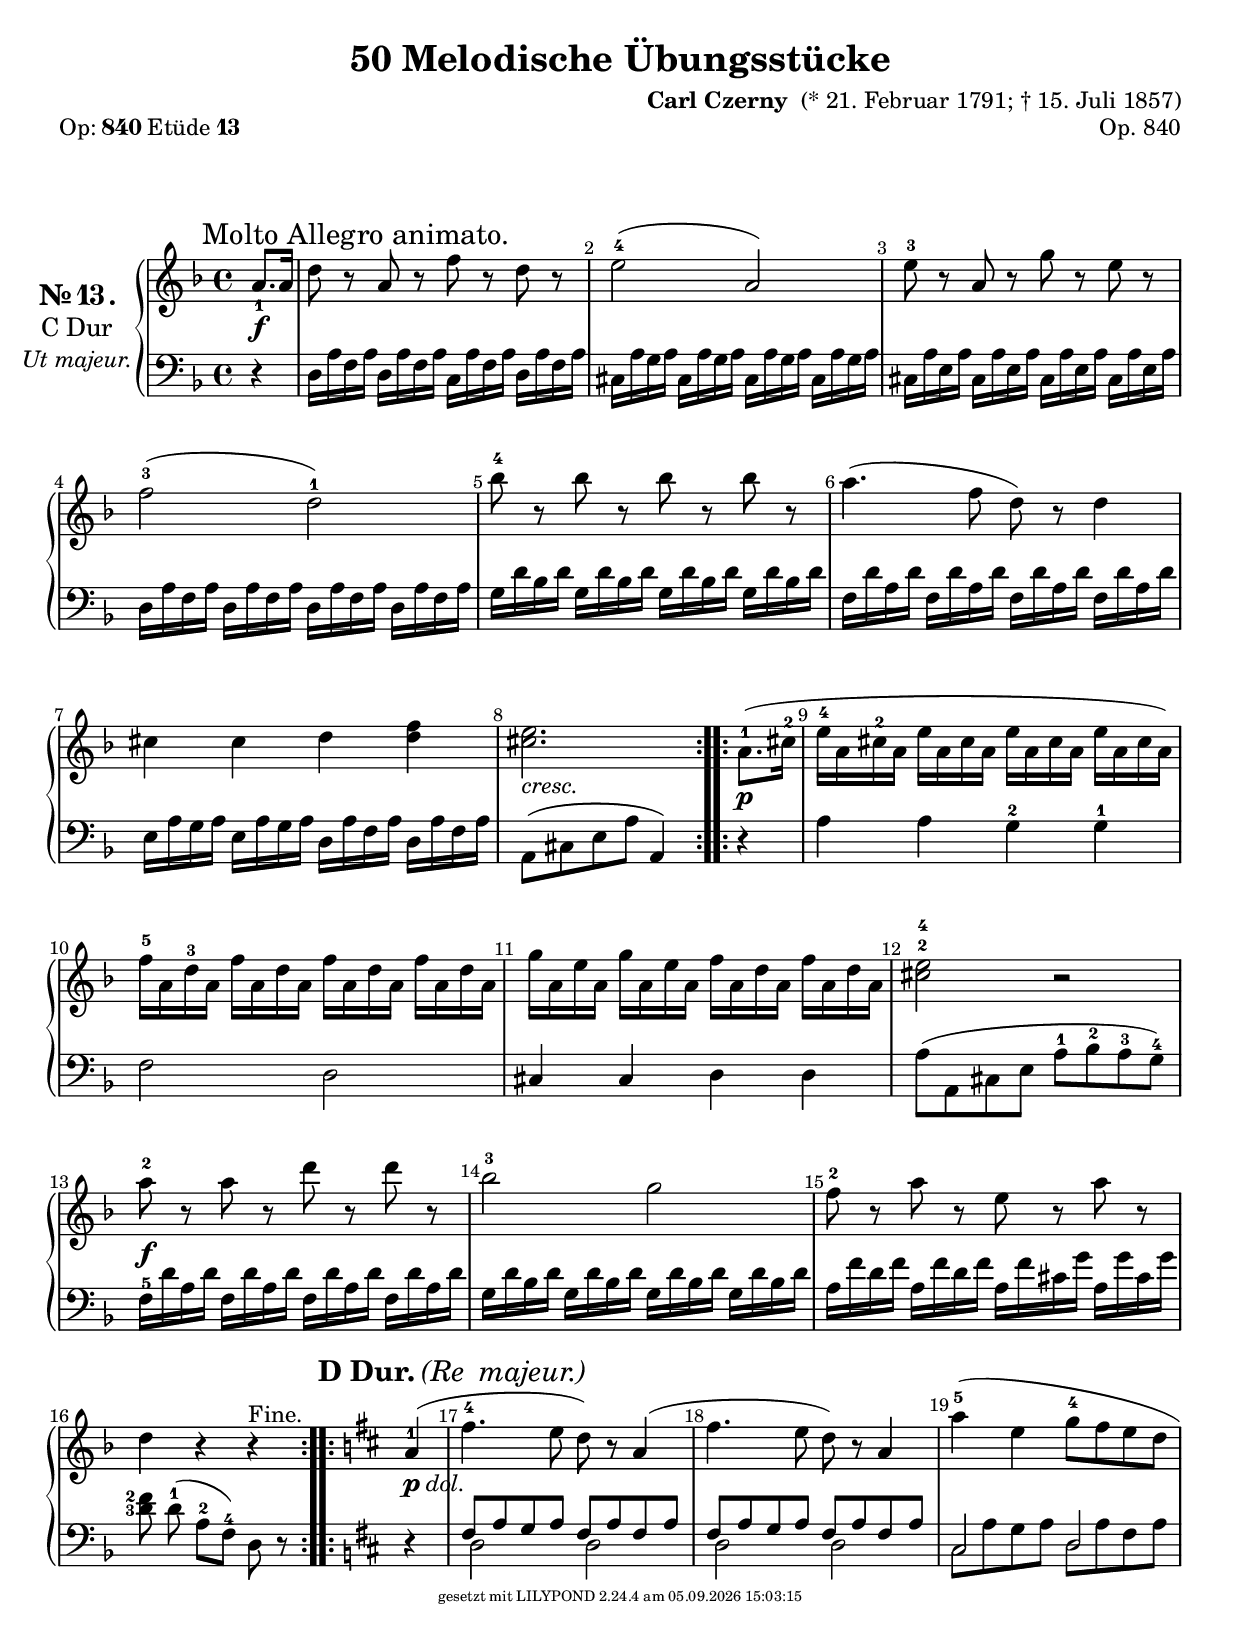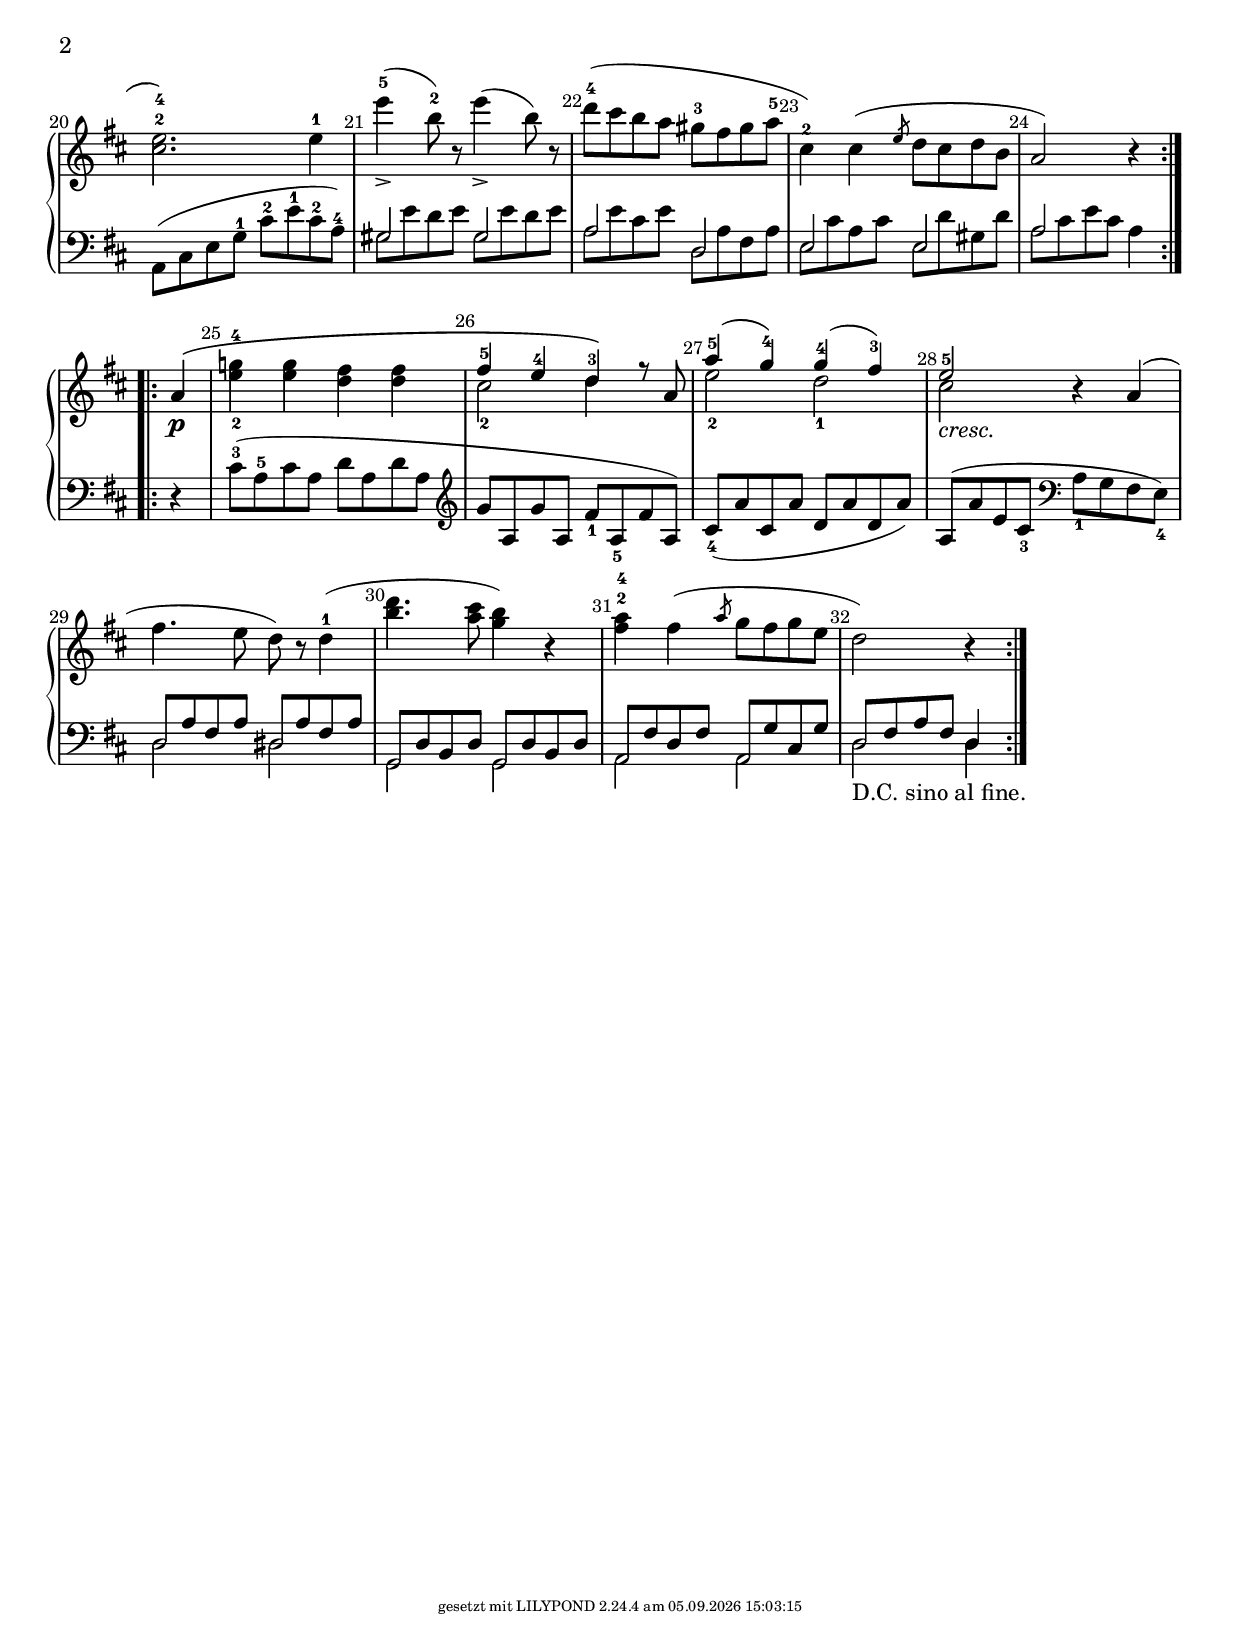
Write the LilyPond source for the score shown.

\version "2.19.37"

\language "deutsch"

\include "Papier+Layout.ly"
\version "2.19.32"

%% http://lsr.dsi.unimi.it/LSR/Item?id=654
%% http://lsr.di.unimi.it//LSR/Item?id=654
%% see also http://lilypond.org/doc/v2.18/Documentation/notation/short-repeats

%%%%%%%%%%%%%%%%%%%%%%%%%%%%%%%%%%%%%%%%%%%%%%%%%%%%%%%%%%%%%%%%%%%%%%%%%%%%%%%%%%%%%%%%%%
% LSR workaround:

%%%%%%%%%%%%%%%%%%%%%%%%%%%%%%%%%%%%%%%%%%%%%%%%%%%%%%%%%%%%%%%%%%%%%%%%%%%%%%%%%%%%%%%%%%

%% version 2013/05/11
%% for lilypond 2.18 or higher
%% last changes : - \changePitch : a single s as the last event of newnotes parameter
%%                   will give you the ending rests of the pattern (if there), and two s
%%                   also the beginning ones. If pattern ends with a note, a single
%%                   ending s will have no effects.
%%                - Is now \language independant (no more #{ c #})
%%                - new algorithm for make-notes-list, change-pitch
%%                  and has-notes? (shorter and safer)
%%
%%%%%%%%%%%%%%%%%%%%%%%%% some utility functions %%%%%%%%%%%%%%%%%%%%%

#(define (name-of music)
 (ly:music-property music 'name))

#(define (has-notes? music)
"Return true if there is at least one note in `music, false otherwise."
 (or (eq? (name-of music) 'NoteEvent)
     (let ((e (ly:music-property music 'element)))
        (and (ly:music? e)
             (has-notes? e)))
     (let loop ((es (ly:music-property music 'elements)))
        (and (pair? es)
             (or (has-notes? (car es))
                 (loop (cdr es)))))))

%% An EventChord is sometimes used as a wrapper in Lilypond, so we have to check
%% if a chord is a standard chord with notes. We could have used has-notes? but
%% this version is perhaps more efficient.
%% Optional events name like 'RestEvent can be included.
#(define (note-or-chord? music . otherEvent)
"Is music a note or a chord with notes ?"
(let ((name (name-of music)))
 (or (memq name (cons 'NoteEvent otherEvent))
     (and (eq? name 'EventChord)  ; have this chord at least one note ?
          (let loop ((es (ly:music-property music 'elements)))
             (and (pair? es)
                  (or (eq? (name-of (car es)) 'NoteEvent)
                      (loop (cdr es)))))))))

#(define (expand-q-chords music); for q chords : see chord-repetition-init.ly
(expand-repeat-chords! (list 'rhythmic-event) music))

#(define (clean-music mus)
"Try to reduce the number of sequential music"
(let ((name (ly:music-property mus 'name)))
  (cond
    ((eq? name 'SequentialMusic)
       (ly:music-set-property! mus 'elements (fold-right
          (lambda (evt prev-list)
            (if (eq? (name-of evt) 'SequentialMusic)
              (append (ly:music-property (clean-music evt) 'elements) prev-list)
              (cons (clean-music evt) prev-list)))
          '()
          (ly:music-property mus 'elements))))
    ((eq? name 'SimultaneousMusic)
       (ly:music-set-property! mus 'elements
                (map clean-music (ly:music-property mus 'elements))))
    ((memq name (list 'RelativeOctaveMusic 'UnrelativableMusic))
         (ly:music-set-property! mus 'element (clean-music
                  (ly:music-property mus 'element)))))
 mus))

%%%%%%%%%%%%%%%%%%%%%%%%%%%%% changePitch %%%%%%%%%%%%%%%%%%%%%%%%%%%%%%
#(define cPInsertInPattern (gensym))
#(define cPSamePitch (gensym))
#(define cPSamePitchEnd (gensym))
#(define cPPatternEnd (gensym))

#(define (make-notes-list music)
"Make a list with each element will be of one of these types :
  1- a note, a chord, a rest
  2- an integer, indicating the number of notes to skip in pattern ( The user will
     indicate that, by a corresponding number of skips (s or \\skip) in `newnotes 
     parameter of \\changePitch )
  3- a list of musics, to be inserted between 2 notes of pattern, and added with
     the \\insert function, inside `newnotes"
(let ((res '())     ; the list to fill
      (prev #f))
  (define (fill-notes-list evt)
    (let ((tags (ly:music-property evt 'tags))
          (name (name-of evt)))
      (cond
        ((memq cPInsertInPattern tags)             ; a music added by \insert
            (ly:music-set-property! evt 'tags
                          (delq cPInsertInPattern tags))     ; remove the tag
            (if (integer? prev)(set! res (cons prev res)))
            (set! prev (if (pair? prev)(cons evt prev)(list evt))))  ; a list
         ((memq name (list 'SkipEvent 'SkipMusic))
            (if (pair? prev)(set! res (cons prev res))) ; keep the reverse order
            (set! prev (if (integer? prev) (1+ prev) 1)))
       ; ((memq name (list 'EventChord 'NoteEvent 'RestEvent))
         ((note-or-chord? evt 'RestEvent) ; a note, a chord, or a rest
            (if (or (pair? prev)(integer? prev))(set! res (cons prev res)))
            (set! prev evt)
            (set! res (cons evt res)))
         (else
          (let ((elt (ly:music-property evt 'element))
                (elts (ly:music-property evt 'elements)))
            (if (ly:music? elt) (fill-notes-list elt))
            (if (pair? elts)(for-each fill-notes-list elts)))))))
(fill-notes-list music)
(if (or (pair? prev)(integer? prev))(set! res (cons prev res)))
(reverse res)))

%%%%%%%%%%%%  used inside the inner function change-one-note
#(define (copy-duration from to)  ; from and to as EventChord or NoteEvent
(let ((max-dur #f)); in theory, 2 notes in a chord can have a different duration
  (music-map (lambda (x)            ; get main duration from `from
              (let ((dur (ly:music-property x 'duration)))
               (if (and (ly:duration? dur)
                        (or (not max-dur)
                            (ly:duration<? max-dur dur))); take the greater
                 (set! max-dur dur))
                 x))
              from)
  (music-map (lambda (x)            ; set duration to duration of `to
               (if (ly:duration? (ly:music-property x 'duration))
                  (ly:music-set-property! x 'duration max-dur))
               x)
             to)))

#(define (copy-arti from to) ; from and to as EventChord or NoteEvent
(let* ((es-from (ly:music-property from 'elements))
       (es-to (ly:music-property to 'elements))
       (arti-from (if (null? es-from)
                    (ly:music-property from 'articulations)
                    (filter
                      (lambda(x)
                        (not (ly:duration? (ly:music-property x 'duration))))
                      es-from))))
  (if (null? es-to)                       ; NoteEvent
    (ly:music-set-property! to 'articulations
              (append (ly:music-property to 'articulations) arti-from))
    (ly:music-set-property! to 'elements  ; EventChord
              (append es-to arti-from)))
  ; copy also 'tags and 'to-relative-callback
  (ly:music-set-property! to 'tags
    (append (ly:music-property from 'tags)(ly:music-property to 'tags)))
   (if (null? es-to)
      (ly:music-set-property! to 'to-relative-callback
          (ly:music-property from 'to-relative-callback))
      (begin
        (ly:music-set-property! to 'to-relative-callback
            ly:music-sequence::event-chord-relative-callback)
        (ly:music-set-property! (car es-to) 'to-relative-callback
            (ly:music-property from 'to-relative-callback))))
    ))

%% del-arti is called for all notes but the first of a \samePitch section.
#(define (del-arti note-or-chord)
(ly:music-set-property! note-or-chord 'articulations '())
(ly:music-set-property! note-or-chord 'elements
  (filter (lambda(x)
              (and (ly:duration? (ly:music-property x 'duration))
                   (ly:music-set-property! x 'articulations '())))
          (ly:music-property note-or-chord 'elements))) ; can be empty
(music-map  ;; del all caution accidentals
  (lambda(x)(if (eq? (name-of x) 'NoteEvent) (begin
               (ly:music-set-property! x 'force-accidental #f)
               (ly:music-set-property! x 'cautionary #f)))
             x)
  note-or-chord))

#(define (change-pitch pattern newnotes)
"The scheme function of \\changePitch, `pattern and `newnotes as music."
(let ((seq-list '())           ; list of transformed patterns
      (skip-notnote-event? #f) ; #t if a \skip or an \insert is found in newnotes
      (same-pitch-section? #f) ; #t if we are in the 2nd pattern note of a\samePitch section
      ;(dummy-note #{ c4 #})    ; \language dependant -:(
      (dummy-note (make-music 'NoteEvent ; to avoid pbs with pattern without any notes
                              'duration (ly:make-duration 2 0 1) ;
                              'pitch (ly:make-pitch -1 0 0))) ;
      (pattern2 #{ $pattern \tag #cPPatternEnd s4 #}) ; to detect the end of pattern
      (last-notes-list #f))    ; buffer
 (set! seq-list (cdr  ; skip dummy notes
  ;;;;;;;;;;;;;;;;;;;;;;;;;;;;;;;;;;; loop ;;;;;;;;;;;;;;;;;;;;;;;;;;;;;;;;;;;;;;;;;;;;;;;
  (let loop ((notes-list (cons dummy-note (make-notes-list newnotes))); see make-notes-list
             (pat-list (cons dummy-note (circular-list pattern2)))
             (res '())) ; the list to fill
    (if (or (null? notes-list)(null? pat-list)) ; pat-list may be a regular list in the loop
      (reverse res)               ;;;;;; return the list in the right order
      (let ((x (car notes-list))  ;;;;;; go deeper, taking 1st elt of each lists
            (evt (ly:music-deep-copy (car pat-list))))
       (cond
       ;;;;;;;;;;;;;;;;;;;;;;;;;;;;;;;;;;;;;;;;;;;;;
        ((pair? x)                   ; x is a list of musics, added with \insert in newnotes
          (set! skip-notnote-event? #t)      ; for events between 2 pattern notes
          (set! last-notes-list notes-list)  ; for section "else" of this cond statement
          (loop (cdr notes-list) pat-list (append x res))) ; append x to res
        ;;;;;;;;;;;;;;;;;;;;;;;;;;;;;;;;;;;;;;;;;;;;
        ((note-or-chord? evt)         ; evt in pattern is a note or a chord (with notes)
          (set! last-notes-list notes-list)  ; for section "else" later
          (cond
            ((ly:music? x)  ;;;;;; the elt of notes-list is a note or a chord
               (if same-pitch-section? ; x is used several times. Copy arti of x only to the
                 (set! x (del-arti (ly:music-deep-copy x)))) ; 1st note of \samePitch section
               (copy-duration evt x)  ; evt = from, x = to
               (copy-arti evt x)
               (let ((tags (ly:music-property x 'tags)))
                 (cond               ; are we in a \samePitch section ?
                   ((memq cPSamePitch tags)    ; yes, first,remove the tag
                      (ly:music-set-property! x 'tags (delq cPSamePitch tags))
                      (set! same-pitch-section? #t)) ; then set the flag
                   ((memq cPSamePitchEnd tags) ; last note of \samePitch
                      (ly:music-set-property! x 'tags (delq cPSamePitchEnd tags))
                      (set! same-pitch-section? #f))))      ; unset the flag
               (set! skip-notnote-event? #f); stop deletion of not-notes event.
               (if same-pitch-section?
                   (loop notes-list (cdr pat-list)(cons x res))
                   (loop (cdr notes-list)(cdr pat-list)(cons x res)))) ; next new note
            ((integer? x)   ;;;;;; user want to skip over the current evt note. We also
               (set! skip-notnote-event? x) ; don't add any events bis next pattern note
               ;; (format #t "x : ~a\n" x)  ; for testing
               (cond ((= x 1)                                      ; only one s
                        (loop (cdr notes-list)(cdr pat-list) res)) ; next notes-list elt
                     (else                                         ; several successive s
                        (set-car! notes-list (1- x))               ; for the next loop
                        (loop notes-list (cdr pat-list) res))))))  ; the next evt only
        ;;;;;;;;;;;;;;;;;;;;;;;;;;;;;;;;;;;;;;;;;;;;
        ((or (ly:music-property evt 'duration #f)  ; current evt in pattern is not a note
             (not (has-notes? evt)))
           (cond ((memq cPPatternEnd (ly:music-property evt 'tags)) ; last evt of pattern
                    (let ((x (car notes-list)))
                      (if (and (integer? x)
                                (or (null? (cdr notes-list))        ; last elt ?
                                    (and (null? (cddr notes-list))  ; 2nd to last and last is
                                         (pair? (car (cdr notes-list)))))) ; a \insert section
                        (cond
                           ((= x 1)
                              (set! skip-notnote-event? x)
                              (loop (cdr notes-list) (cdr pat-list) res))
                           (else
                              (set-car! notes-list (1- x))
                              (loop notes-list (cdr pat-list) res))))
                        (loop notes-list (cdr pat-list) res))) ;; ignores evt
                  (skip-notnote-event? (loop notes-list (cdr pat-list) res))
                  (else (loop notes-list (cdr pat-list)(cons evt res)))))
        ;;;;;;;;;;;;;;;;;;;;;;;;;;;;;;;;;;;;;;;;;;;;
        (else
          (let ((e (ly:music-property evt 'element))
                (es (ly:music-property evt 'elements))
                (empty? #f)) ; don't add to res if #t
           (if (ly:music? e)
             (let ((new-e (loop notes-list (list e) '())))
               (ly:music-set-property! evt 'element
                 (case (length new-e)
                   ((0) (set! empty? #t)
                        new-e)
                   ((1)(car new-e))
                   (else (make-sequential-music new-e))))))
           (if (pair? es)
             (let ((new-es (loop notes-list es '())))
               (ly:music-set-property! evt 'elements new-es)
               (set! empty? (and empty? (null! new-es))))) ; #t if both empty

           (let ((next-new-notes (if (or same-pitch-section?
                                         (and (integer? skip-notnote-event?)
                                              (> skip-notnote-event? 1)))
                                    last-notes-list
                                    (cdr last-notes-list))))
              (if empty? (loop next-new-notes (cdr pat-list) res)
                         (loop next-new-notes (cdr pat-list) (cons evt res))))))))))))
  ;;;;;;;;;;;;;;;;;;;;;;;;;;;;;;;;;; end loop ;;;;;;;;;;;;;;;;;;;;;;;;;;;;;;;;;;;;;;;;
 (let ((relativize (lambda(m)
        (let* ((clean-newnotes (clean-music newnotes))
               (name (name-of clean-newnotes)))
            (if (memq name (list 'RelativeOctaveMusic 'UnrelativableMusic))
               (make-music name 'element m)
               m)))))
     (case (length seq-list)
        ((0) (make-music 'Music 'void #t))
        ((1) (relativize (car seq-list)))
        (else (relativize (clean-music (make-sequential-music seq-list))))))))

changePitch = #(define-music-function (pattern newnotes)
                                                          (ly:music? ly:music?)
"Change each notes in `pattern by the notes (or rests) given in `newnotes.
If count of events doesn't match, pattern is duplicated repeatedly or truncate."
(let* ((expand-q (lambda (music) (expand-repeat-chords!
			    (cons 'rhythmic-event (ly:parser-lookup '$chord-repeat-events))
			    music)))
       (pattern (expand-q pattern))
       (newnotes (expand-q newnotes)))
 (change-pitch pattern newnotes)))

%%%%%%%%%%%%%%%%%%%%%%%%%%%%%%%%%%%%%%%%%%%%%%%%%%%%%%%%%%%%%%%%%%%%%%%%%%%%%%%%
%% enhancement functions, working with \changePitch pattern newnotes

samePitch = #(define-music-function (music) (ly:music?)
"Inside the `pattern parameter of the \\changePitch function, all notes grouped 
by this function will have the same pitch, according to the current note of
`newnotes parameter of \\changePitch."
(let((not-first? #f)
     (last-note #f))
  (map-some-music
    (lambda (x)
      (cond
        ((note-or-chord? x)
           (if not-first?     ; set all pitches to the pitch of the first note
             (ly:music-set-property! x 'to-relative-callback
                (lambda (x p)                    ; set pitch to the prev value
                    (ly:prob-set-property! x 'pitch p)
                    p))
             (set! not-first? x)) ; do nothing for first note
           (ly:music-set-property! x 'tags (cons
                   cPSamePitch  ; add tag cPSamePitch to x
                   (ly:music-property x 'tags)))
           (set! last-note x)   ; save the note x
           x)
        (else #f)))
    music)
  (if last-note              ; the last saved EventChord
     (ly:music-set-property! last-note 'tags (cons
           cPSamePitchEnd    ; add cPSamePitchEnd tag, delete cPSamePitch tag
           (delq cPSamePitch (ly:music-property last-note 'tags)))))
  music))

%% this function should be no more needed, as copy-arti should avoid pbs
%% in relative mode and \samePitch
absolute = #(define-music-function (music) (ly:music?)
"Make `music unrelativable. To use inside a \\samePitch function in relative
mode."
(make-music 'UnrelativableMusic 'element music))

insert = #(define-music-function (music) (ly:music?)
"Using this function inside the `newnotes parameter of the \\changePitch
function, allow you to insert and remplace by `music, all music between one note
and his following, in the `pattern parameter of \\changePitch, ."
#{ \tag #cPInsertInPattern $music #})

%%%%%%%
#(define (n-copy n music)
(cond
  ((> n 1)(make-sequential-music
            (map (lambda (x)(ly:music-deep-copy music))
                 (make-list n))))
  ((= n 1) music)
  (else (make-music 'Music 'void #t))))

nCopy = #(define-music-function (n music)(integer? ly:music?)
(n-copy n music))

%% same effect as { \repeat unfold n s } but \nSkip works inside the `newnotes
%% parameter of \changePitch.
nSkip = #(define-music-function (n)(integer?)
"Return \\skip \\skip \\skip ... n times."
#{ \nCopy #n s #})
%%%%%%%%%%%%%%%%%%%%%%%%%%%%%%%%%%%%%%%%%%%%%%%%%%%%%%%%%%%%%%%%%%%%%%%%%%%%%%%%
%% shortcuts
% default values for patI and patII, if the user do not define
% them, before using \cPI and \cPII
% patI ={ c8. c16 }      % not \language independant
patI = #(make-music 'SequentialMusic 'elements (list
          (make-music 'NoteEvent 'duration (ly:make-duration 3 1 1)
                                 'pitch (ly:make-pitch -1 0 0))
          (make-music 'NoteEvent 'duration (ly:make-duration 4 0 1)
                                 'pitch (ly:make-pitch -1 0 0))))
% patII = { c4. c8 }
patII = #(make-music 'SequentialMusic 'elements (list
          (make-music 'NoteEvent 'duration (ly:make-duration 2 1 1)
                                 'pitch (ly:make-pitch -1 0 0))
          (make-music 'NoteEvent 'duration (ly:make-duration 3 0 1)
                                 'pitch (ly:make-pitch -1 0 0))))


cPI = #(define-music-function (newnotes) (ly:music?)
#{ \changePitch \patI $newnotes #})

cPII = #(define-music-function (newnotes) (ly:music?)
#{ \changePitch \patII $newnotes #})

#(define cP changePitch)

\paper {

  left-margin = 10
  %annotate-spacing = ##t
}
exercise ="13"
#(set-global-staff-size 20)

\header {
  composer            =       \markup { \bold "Carl Czerny" " (* 21. Februar 1791; † 15. Juli 1857)" }
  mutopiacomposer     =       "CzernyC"

  title               =       "50 Melodische Übungsstücke" %"50 Melodische Übungsstücke"
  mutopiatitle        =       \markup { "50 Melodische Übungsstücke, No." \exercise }

  opus                =       "Op. 840"
  piece               =       \markup { "Op:" \number \tiny 840 "Etüde" \number \tiny \exercise }
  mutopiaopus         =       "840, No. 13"

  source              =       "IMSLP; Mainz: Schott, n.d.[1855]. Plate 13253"
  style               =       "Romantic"
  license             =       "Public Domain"
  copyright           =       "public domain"
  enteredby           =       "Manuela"
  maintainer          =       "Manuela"
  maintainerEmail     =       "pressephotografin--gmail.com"
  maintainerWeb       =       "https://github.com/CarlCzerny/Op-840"
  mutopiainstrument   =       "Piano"
}

myPatternI = {
  c8-.\noBeam  c16 ( c16 c16 c16 c8 c8-. ) c8-.
}
myPatternII = {
  c8-.\noBeam c16 ( c16 c16 c16 c8-.\noBeam )
  c16 ( c16 c16 c16 c4. )
}
myPatternIII = {
  c8-.\noBeam  c16 ( c16 c16 c16 c8-.\noBeam )
  c16 ( c16 c16 c16 c8-.\noBeam )
  c16 ( c c c )
}
myPatternIV = { c16 ( c c c c8-.\noBeam ) }

RH= \relative c'' {
  \time 4/4
  \key f \major
  \set Staff.explicitKeySignatureVisibility = #end-of-line-invisible
  \set Timing.beamExceptions = #'()
  \set Timing.baseMoment = #(ly:make-moment 1/4)
  \set Staff.beatStructure = #'(1 1 1 1 )  %% abhängig vom Takt
  \set fingeringOrientations = #'(up)     %% für Akkorde!
  \override Fingering.direction = #UP      %% für Einzelnoten!
  \override Fingering.padding = #0.8
  \override Fingering.staff-padding = #'()
  \override Fingering.avoid-slur = #'inside
  \override Slur.direction = #UP
  \partial 4
  \mark \markup "Molto Allegro animato."
  a8._1 \f a16 d8 r a8 r f' r d r
  e2-4 ( a, )
  e'8-3 r a, r g' r e r
  f2-3 ( d-1 )
  b'8-4 r b r b r b r
  a4. ( f8 d ) r d4
  cis4 cis d < d f >
  < cis e >2.-\markup { \italic "cresc." }
  \bar ":..:"
  a8.-1 \p ( cis!16-2
  e16-4 a, cis-2 a e' a, cis a e' a, cis a e' a, cis a )
  f'-5 a, d-3 a f' a, d a f' a, d a f' a, d a
  g' a, e' a, g' a, e' a, f' a, d a f' a, d a
  < cis-2 e-4 >2 r
  a'8-2 \f r a r d r d r
  b2-3 g
  f8-2 r a r e r a r
  d,4 r
  r^\markup "Fine."
  \bar ":..:"
  \key d \major
  \set Timing.baseMoment = #(ly:make-moment 1/4)
  \set Staff.beatStructure = #'(2 2 )  %% abhängig vom Takt
  \mark \markup { \bold "D Dur." \italic "(Re" \italic " majeur.)" }
  a4-1_\markup { \dynamic p \italic "dol." } (
  fis'4.-4 e8 d ) r a4 (
  fis'4. e8 d ) r a4
  a'-5 ( e g8-4 fis e d
  < cis-2 e-4 >2. )
  e4-1
  e'-5_> ( h8-2 ) r e4_> ( h8 ) r
  d8-4 ( cis h a gis-3 fis gis a-5
  cis,4-2 ) cis ( \slashedGrace e8 d8 cis d h
  a2 ) r4 \bar ":..:"

  <<
    {
      a4 \p \(
      \stemDown
      < e'-2 g!-4 > q < d fis > q
      \stemUp
      fis-5 e-4 d-3 \) r8 a
      a'4-5 ( g-4 ) g-4 ( fis-3 ) e2-5
    }
    \\ {
      s4 s1
      cis2-2 d4 s4 e2-2 d-1 cis-\markup { \italic "cresc." }
    }
  >>
  r4 a (
  fis'4. e8 d ) r d4-1 (
  < h' d >4. < a cis >8 < g h >4 ) r
  < fis-2 a-4 > fis ( \slashedGrace a8 g fis g e d2 ) r4 \bar ":..:"
}

LH = \relative c' {
  \clef bass
  \key f \major
  \set Staff.explicitKeySignatureVisibility = #end-of-line-invisible
  \set fingeringOrientations = #'(left) %% für Akkorde!
  \override Fingering.direction = #UP  %% für Einzelnoten!
  \override Fingering.padding = #0.4
  \override Fingering.staff-padding = #'()
  \override Fingering.avoid-slur = #'inside
  %\override Slur.direction = #UP
  \set Timing.beamExceptions = #'()
  \set Timing.baseMoment = #(ly:make-moment 1/4)
  \set Staff.beatStructure = #'(1 1 1 1 )  %% abhängig vom Takt
  \partial 4
  r4
  d,16 a' f a d, a' f a c, a' f a d, a' f a
  cis, a' g a cis, a' g a cis, a' g a cis, a' g a
  cis, a' e a cis, a' e a cis, a' e a cis, a' e a
  d, a' f a d, a' f a d, a' f a d, a' f a
  g d' b d g, d' b d g, d' b d g, d' b d
  f, d' a d f, d' a d f, d' a d f, d' a d
  e, a g a e a g a d, a' f a d, a' f a
  a,8[ ( cis e a] a,4 )
  r a' a g-2 g-1
  f2 d cis4 cis d d
  a'8[ ( a, cis e] a-1[ b-2 a-3 g-4] )
  f16-5 d' a d f, d' a d f, d' a d f, d' a d
  g, d' b d g, d' b d g, d' b d g, d' b d
  a f' d f a, f' d f a, f' cis g' a, g' cis, g'
  < d-3 f-2 >8\noBeam d-1 ( a-2 f-4 ) d r
  \key d \major r4

  <<
    \relative c {
      \voiceOne
      \mergeDifferentlyHeadedOn
      \mergeDifferentlyDottedOn
      \set fingeringOrientations = #'(left)   %% Akkorde
      \override Fingering.direction = #UP %% Einzelnoten
      \override Fingering.padding = #0.2
      \override Fingering.staff-padding = #'()
      \override Fingering.avoid-slur = #'inside
      \override Slur.direction = #UP
      \set Timing.beamExceptions = #'()
      \set Timing.baseMoment = #(ly:make-moment 1/4)
      \set Staff.beatStructure = #'(2 2)  %% abhängig vom Takt
      fis8 a g a fis a fis a
      fis a g a fis a fis a
      cis,2 d
      s2 s2 gis gis a d, e e a
    }
    \\
    \relative c {
      \voiceTwo
      \set fingeringOrientations = #'(left)   %% Akkorde
      \override Fingering.direction = #UP %% Einzelnoten
      \override Fingering.padding = #0.2
      \override Fingering.staff-padding = #'()
      \override Fingering.avoid-slur = #'inside
      \override Slur.direction = #UP
      \set Timing.beamExceptions = #'()
      \set Timing.baseMoment = #(ly:make-moment 1/4)
      \set Staff.beatStructure = #'(2 2 )  %% abhängig vom Takt
      \override NoteColumn.force-hshift = #0.6
      d2 d2 d d
      \revert NoteColumn.force-hshift
      cis8 a' g a d, a' fis a
      a,8-( cis e g-1 cis-2 e-1 cis-2 a-4 )

      gis e' d e gis, e' d e
      a, e' cis e d, a' fis a
      e cis' a cis e, d' gis, d'
      a cis e cis a4
    }
  >>
  r4
  cis'8-3 ( a-5 cis a d a d a
  \clef treble
  \override Fingering.direction = #DOWN %% Einzelnoten
  g' a, g' a, fis'-1 a,-5 fis' a,- )
  cis-4 ( a' cis, a' d, a' d, a' )
  a, ( a' e cis-3 \clef bass a-1 g fis e-4 )
  <<
    \relative c {
      \voiceOne
      \mergeDifferentlyHeadedOn
      \mergeDifferentlyDottedOn
      \set fingeringOrientations = #'(left)   %% Akkorde
      \override Fingering.direction = #UP %% Einzelnoten
      \override Fingering.padding = #0.2
      \override Fingering.staff-padding = #'()
      \override Fingering.avoid-slur = #'inside
      \override Slur.direction = #UP
      \set Timing.beamExceptions = #'()
      \set Timing.baseMoment = #(ly:make-moment 1/4)
      \set Staff.beatStructure = #'(2 2)  %% abhängig vom Takt
      d8 a' fis a dis, a' fis a
      g, d' h d g, d' h d
      a fis' d fis a, g' cis , g'
      d fis a fis d4
    }
    \\
    \relative c {
      \voiceTwo
      \set fingeringOrientations = #'(left)   %% Akkorde
      \override Fingering.direction = #UP %% Einzelnoten
      \override Fingering.padding = #0.2
      \override Fingering.staff-padding = #'()
      \override Fingering.avoid-slur = #'inside
      \override Slur.direction = #UP
      \set Timing.beamExceptions = #'()
      \set Timing.baseMoment = #(ly:make-moment 1/4)
      \set Staff.beatStructure = #'(2 2 )  %% abhängig vom Takt
      d2 d g, g a a d_\markup "D.C. sino al fine." d4
    }
  >>
}

\score
{
  \new PianoStaff \with {
    instrumentName = \markup {
      \center-column {
        \line {
          \bold \huge { "№" }
          \number { \exercise "." }
        }
        \line \large { C Dur }
        \italic \line { Ut majeur. }
      }
    }
    shortInstrumentName = ""
  }
  <<
    \new Staff="Discant"
    \with
    {
      \consists "Bar_number_engraver"
      \override BarNumber.padding = #0
      \override BarNumber.self-alignment-X = #CENTER
      \override BarNumber.break-visibility = #end-of-line-invisible
      \override Slur.outside-staff-priority = #150
    }
    {
      <<
        \RH
      >>
    }
    \new Staff="Bass" {
      \LH
    }
  >>
  \layout {
    ragged-last-bottom = ##t
    ragged-last = ##t
    ragged-right = ##f
    ragged-bottom = ##t
    left-margin = #10
    line-width = #190
  }
  %\midi { }
}
